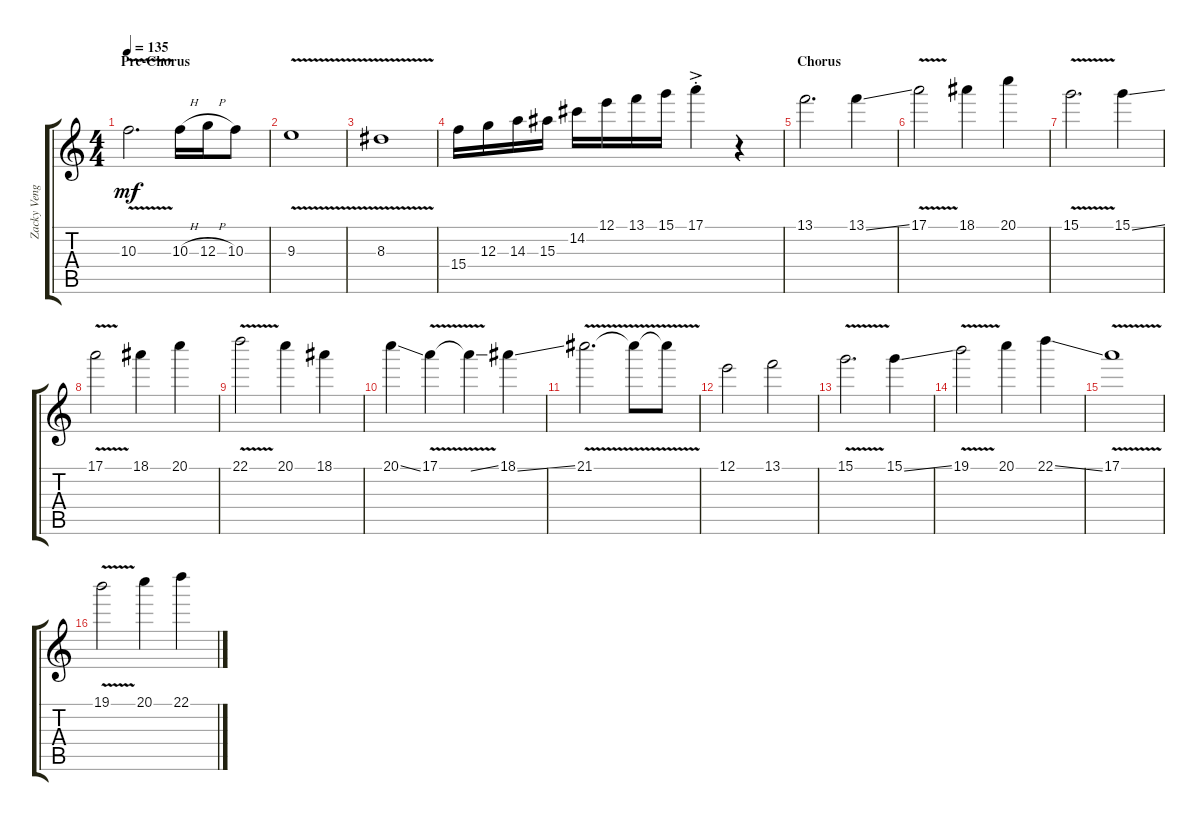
\track ("Zacky Vengeance (Lead)" "Zacky Veng") {instrument distortionguitar}
\staff {score tabs}
\tuning (E4 B3 G3 D3 A2 D2) {hide}
\ts (4 4)
\section ("" "Pre-Chorus")
\tempo 135
\clef g2
\ks c
10.3{v}.2{d dy mf} 10.3{h}.16 12.3{h}.16 10.3.8 |
9.3{v}.1 |
8.3{v}.1 |
15.4.16 12.3.16 14.3.16 15.3.16 14.2.16 12.1.16 13.1.16 15.1.16 17.1{ac st}.4 r.4 |
\section ("" "Chorus")
13.1.2{d} 13.1{ss}.4 |
17.1{v}.2 18.1.4 20.1.4 |
15.1{v}.2{d} 15.1{ss}.4 |
17.1{v}.2 18.1.4 20.1.4 |
22.1{v}.2 20.1.4 18.1.4 |
20.1{ss}.4 17.1{v}.4 17.1{v ss t}.4 18.1{ss}.4 |
21.1{v}.2{d} 21.1{v t}.8 21.1{t}.8 |
12.1.2 13.1.2 |
15.1{v}.2{d} 15.1{ss}.4 |
19.1{v}.2 20.1.4 22.1{ss}.4 |
17.1{v}.1 |
19.1{v}.2 20.1.4 22.1.4
